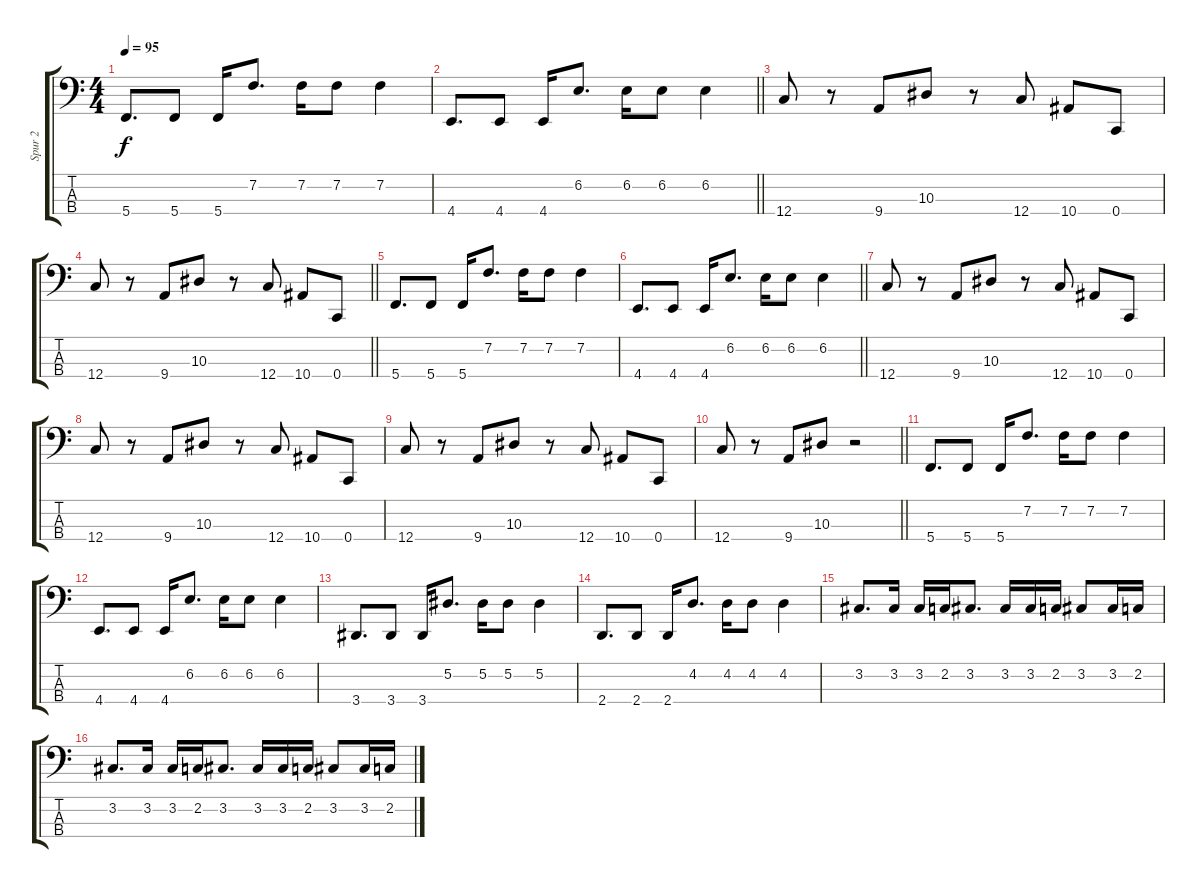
\track ("Spur 2" "Spur 2") {instrument electricbassfinger}
\staff {score tabs}
\tuning (Eb2 Bb1 F1 C1) {hide}
\ts (4 4)
\tempo 95
\clef f4
\ks c
5.4.8{d dy f} 5.4.8 5.4.16 7.2.8{d} 7.2.16 7.2.8 7.2.4 |
\barLineRight lightlight
4.4.8{d} 4.4.8 4.4.16 6.2.8{d} 6.2.16 6.2.8 6.2.4 |
12.4.8 r.8 9.4.8 10.3.8 r.8 12.4.8 10.4.8 0.4.8 |
\barLineRight lightlight
12.4.8 r.8 9.4.8 10.3.8 r.8 12.4.8 10.4.8 0.4.8 |
5.4.8{d} 5.4.8 5.4.16 7.2.8{d} 7.2.16 7.2.8 7.2.4 |
\barLineRight lightlight
4.4.8{d} 4.4.8 4.4.16 6.2.8{d} 6.2.16 6.2.8 6.2.4 |
12.4.8 r.8 9.4.8 10.3.8 r.8 12.4.8 10.4.8 0.4.8 |
12.4.8 r.8 9.4.8 10.3.8 r.8 12.4.8 10.4.8 0.4.8 |
12.4.8 r.8 9.4.8 10.3.8 r.8 12.4.8 10.4.8 0.4.8 |
\barLineRight lightlight
12.4.8 r.8 9.4.8 10.3.8 r.2 |
5.4.8{d} 5.4.8 5.4.16 7.2.8{d} 7.2.16 7.2.8 7.2.4 |
4.4.8{d} 4.4.8 4.4.16 6.2.8{d} 6.2.16 6.2.8 6.2.4 |
3.4.8{d} 3.4.8 3.4.16 5.2.8{d} 5.2.16 5.2.8 5.2.4 |
2.4.8{d} 2.4.8 2.4.16 4.2.8{d} 4.2.16 4.2.8 4.2.4 |
3.2.8{d} 3.2.16 3.2.16 2.2.16 3.2.8{d} 3.2.16 3.2.16 2.2.16 3.2.8 3.2.16 2.2.16 |
3.2.8{d} 3.2.16 3.2.16 2.2.16 3.2.8{d} 3.2.16 3.2.16 2.2.16 3.2.8 3.2.16 2.2.16
